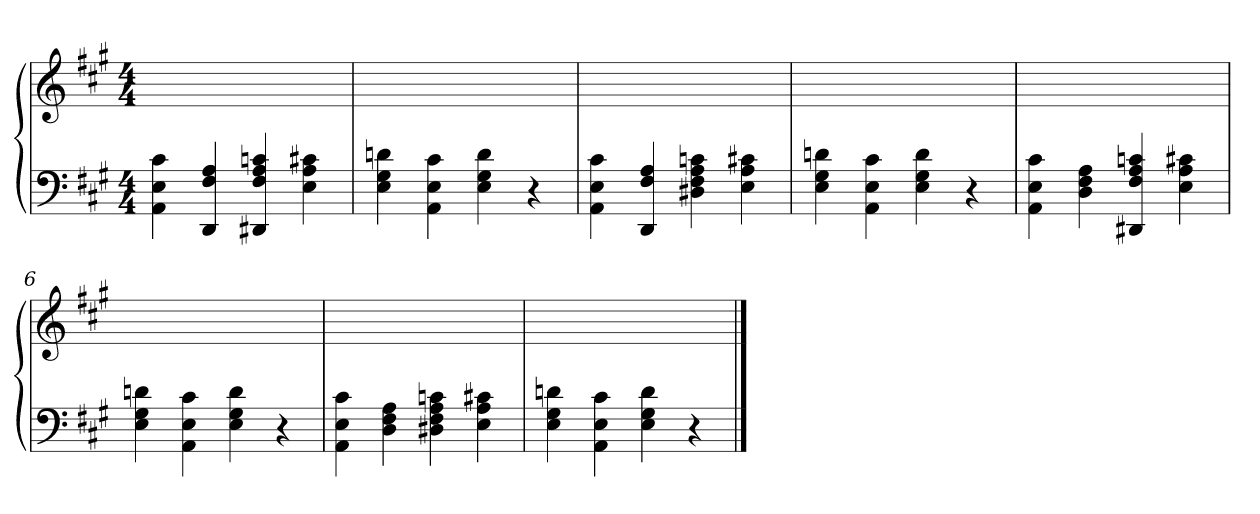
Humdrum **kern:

**kern	**kern
*part2	*part1
*staff2	*staff1
*clefF4	*clefG2
*k[f#c#g#]	*k[f#c#g#]
*A:	*A:
*M4/4	*M4/4
*MM60	*MM60
=1	=1
4AA 4E 4c#	1ryy
4DD 4F# 4A	.
4DD#X 4F# 4A 4cn	.
4E 4A 4c#X	.
=2	=2
4E 4G# 4dn	1ryy
4AA 4E 4c#	.
4E 4G# 4d	.
4r	.
=3	=3
4AA 4E 4c#	1ryy
4DD 4F# 4A	.
4D#X 4F# 4A 4cn	.
4E 4A 4c#X	.
=4	=4
4E 4G# 4dn	1ryy
4AA 4E 4c#	.
4E 4G# 4d	.
4r	.
=5	=5
4AA 4E 4c#	1ryy
4D 4F# 4A	.
4DD#X 4F# 4A 4cn	.
4E 4A 4c#X	.
=6	=6
4E 4G# 4dn	1ryy
4AA 4E 4c#	.
4E 4G# 4d	.
4r	.
=7	=7
4AA 4E 4c#	1ryy
4D 4F# 4A	.
4D#X 4F# 4A 4cn	.
4E 4A 4c#X	.
=8	=8
4E 4G# 4dn	1ryy
4AA 4E 4c#	.
4E 4G# 4d	.
4r	.
==	==
*-	*-
